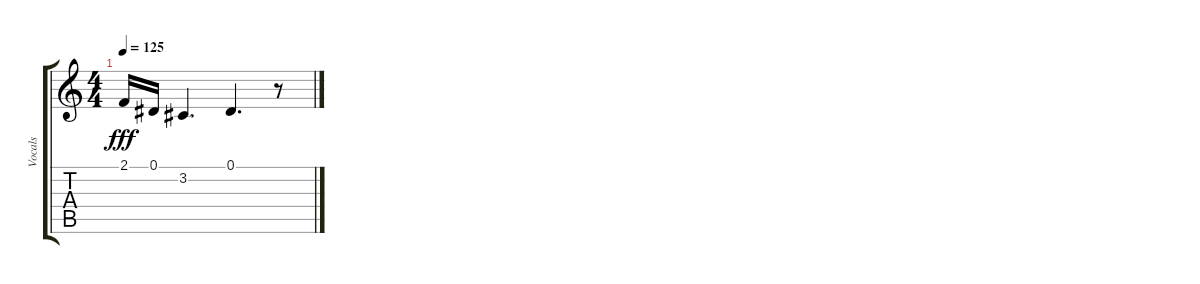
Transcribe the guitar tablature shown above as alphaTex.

\track ("Vocals" "Vocals") {instrument lead6voice}
\staff {score tabs}
\tuning (Eb4 Bb3 Gb3 Db3 Ab2 Eb2) {hide}
\ts (4 4)
\tempo 125
\clef g2
\ks c
2.1{t}.16{dy fff} 0.1.16 3.2.4{d} 0.1.4{d} r.8
